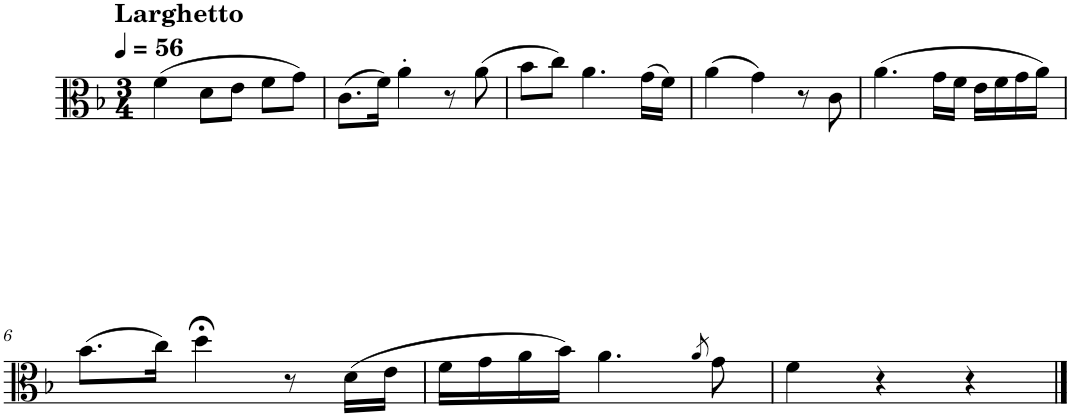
**kern
*part1
*staff1
*I"Piano
*I'Pno.
*clefC3
*k[b-]
*M3/4
*MM56
=1
!LO:TX:a:B:t=Larghetto
(4f\
8d\L
8e\J
8f\L
8g\J)
=2
(8.c\L
16f\Jk)
4a'\
8r
(8a\
=3
8b-\L
8cc\J)
4.a\
(16g\LL
16f\JJ)
=4
(4a\
4g\)
8r
8c\
=5
(4.a\
16g\LL
16f\JJ
16e\LL
16f\
16g\
16a\JJ)
!!LO:LB:g=z
=6
(8.b-\L
16cc\Jk)
4dd;<\
8r
(16d\LL
16e\JJ
=7
16f\LL
16g\
16a\
16b-\JJ)
4.a\
8qa/
8g\
=8
4f\
4r
4r
==
*-
